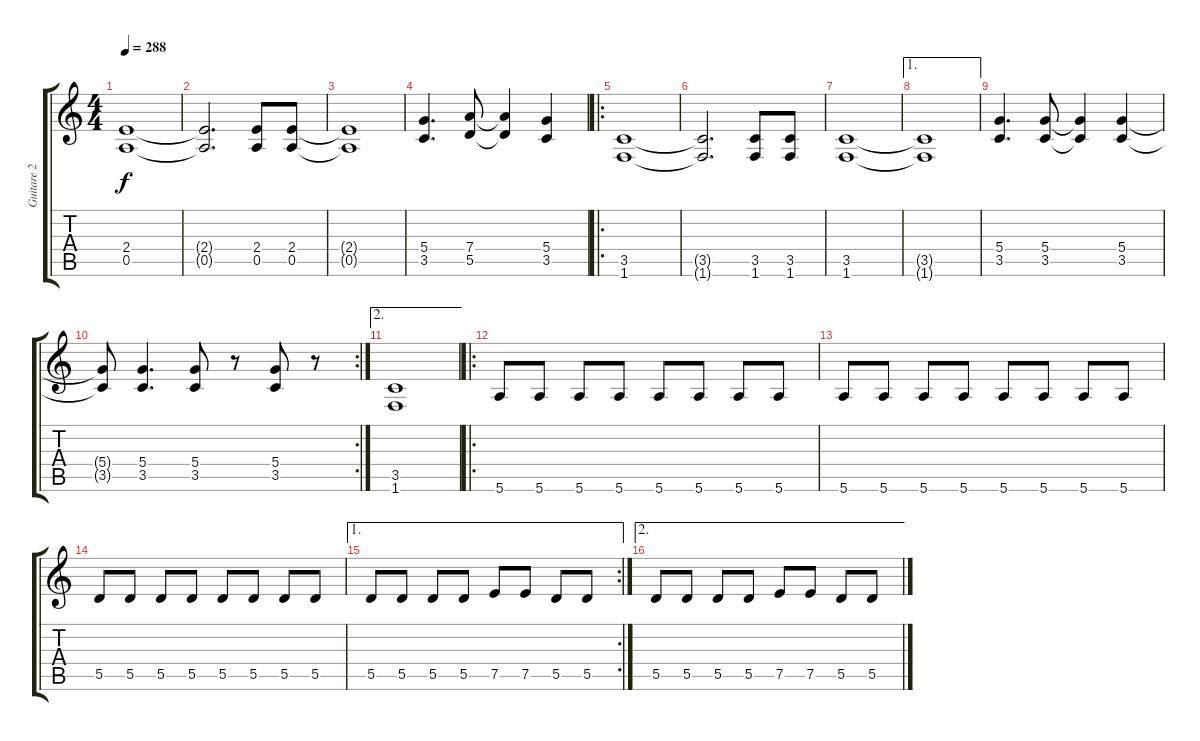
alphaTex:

\track ("Guitare 2" "Guitare 2") {instrument distortionguitar}
\staff {score tabs}
\tuning (E4 B3 G3 D3 A2 E2) {hide}
\ts (4 4)
\tempo 288
\clef g2
\ks c
(2.4 0.5).1{dy f} |
(2.4{t} 0.5{t}).2{d} (2.4 0.5).8 (2.4 0.5).8 |
(2.4{t} 0.5{t}).1 |
(5.4 3.5).4{d} (7.4 5.5).8 (7.4{t} 5.5{t}).4 (5.4 3.5).4 |
\ro
(3.5 1.6).1 |
(3.5{t} 1.6{t}).2{d} (3.5 1.6).8 (3.5 1.6).8 |
(3.5 1.6).1 |
\ae 1
(3.5{t} 1.6{t}).1 |
(5.4 3.5).4{d} (5.4 3.5).8 (5.4{t} 3.5{t}).4 (5.4 3.5).4 |
\rc 2
(5.4{t} 3.5{t}).8 (5.4 3.5).4{d} (5.4 3.5).8 r.8 (5.4 3.5).8 r.8 |
\ae 2
(3.5 1.6).1 |
\ro
5.6.8 5.6.8 5.6.8 5.6.8 5.6.8 5.6.8 5.6.8 5.6.8 |
5.6.8 5.6.8 5.6.8 5.6.8 5.6.8 5.6.8 5.6.8 5.6.8 |
5.5.8 5.5.8 5.5.8 5.5.8 5.5.8 5.5.8 5.5.8 5.5.8 |
\ae 1
\rc 2
5.5.8 5.5.8 5.5.8 5.5.8 7.5.8 7.5.8 5.5.8 5.5.8 |
\ae 2
5.5.8 5.5.8 5.5.8 5.5.8 7.5.8 7.5.8 5.5.8 5.5.8
